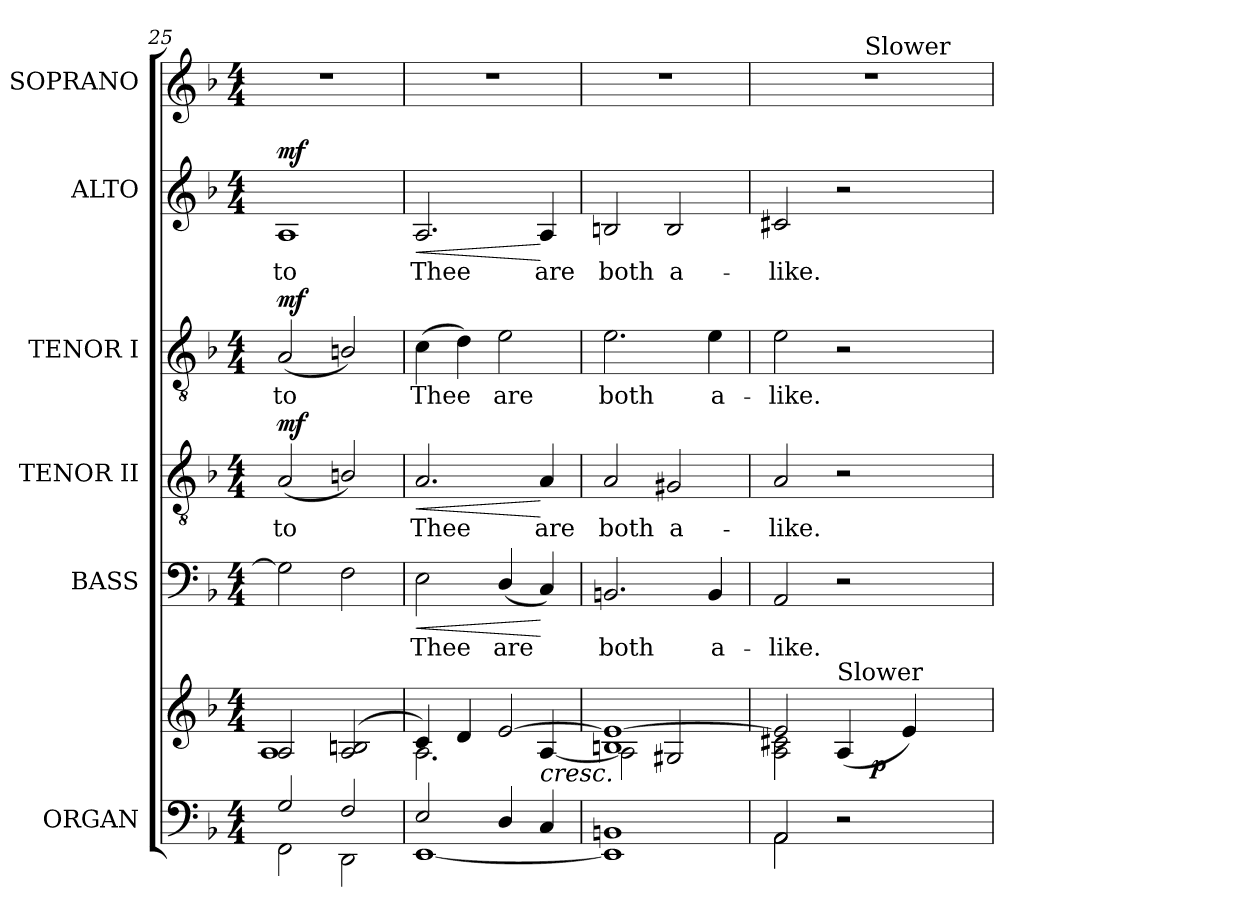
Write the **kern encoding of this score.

**kern	**kern	**dynam	**kern	**text	**dynam	**kern	**text	**dynam	**kern	**text	**dynam	**kern	**text	**dynam	**kern
*part6	*part6	*part6	*part5	*part5	*part5	*part4	*part4	*part4	*part3	*part3	*part3	*part2	*part2	*part2	*part1
*staff7	*staff6	*staff6/7	*staff5	*staff5	*staff5	*staff4	*staff4	*staff4	*staff3	*staff3	*staff3	*staff2	*staff2	*staff2	*staff1
*I"ORGAN	*	*	*I"BASS	*	*	*I"TENOR II	*	*	*I"TENOR I	*	*	*I"ALTO	*	*	*I"SOPRANO
*I'Org.	*	*	*I'B.	*	*	*I'T.	*	*	*I'T.	*	*	*I'A.	*	*	*I'S.
*clefF4	*clefG2	*	*clefF4	*	*	*clefGv2	*	*	*clefGv2	*	*	*clefG2	*	*	*clefG2
*	*	*	*	*	*	*ITrd7c12	*	*	*ITrd7c12	*	*	*	*	*	*
*k[b-]	*k[b-]	*	*k[b-]	*	*	*k[b-]	*	*	*k[b-]	*	*	*k[b-]	*	*	*k[b-]
*F:	*F:	*	*F:	*	*	*F:	*	*	*F:	*	*	*F:	*	*	*F:
*M4/4	*M4/4	*	*M4/4	*	*	*M4/4	*	*	*M4/4	*	*	*M4/4	*	*	*M4/4
=25	=25	=25	=25	=25	=25	=25	=25	=25	=25	=25	=25	=25	=25	=25	=25
*^	*^	*	*	*	*	*	*	*	*	*	*	*	*	*	*
!	!	!	!	!	!	!	!	!	!LO:LY:b:color=#000000	!	!	!	!	!	!	!	!
!	!	!	!	!	!	!	!	!	!	!	!	!LO:LY:b:color=#000000	!	!	!	!	!
!	!	!	!	!	!	!	!	!	!	!	!	!	!	!	!LO:LY:b:color=#000000	!	!
2Gi/	2FFi\	2Ai/	1Ai	.	2Gi\]	.	.	(2AAi/	to	mf	(2AAi/	to	mf	1Ai	to	mf	1r
2Fi/	2DDi\	(2Ai/ 2Bni	.	.	2Fi\	.	.	2BBni/)	.	.	2BBni/)	.	.	.	.	.	.
=26	=26	=26	=26	=26	=26	=26	=26	=26	=26	=26	=26	=26	=26	=26	=26	=26	=26
!	!	!	!	!	!	!LO:LY:b:color=#000000	!LO:HP:b	!	!	!	!	!	!	!	!	!	!
!	!	!	!	!	!	!	!	!	!LO:LY:b:color=#000000	!LO:HP:b	!	!	!	!	!	!	!
!	!	!	!	!	!	!	!	!	!	!	!	!LO:LY:b:color=#000000	!	!	!	!	!
!	!	!	!	!	!	!	!	!	!	!	!	!	!	!	!LO:LY:b:color=#000000	!LO:HP:b	!
2Ei/	[1EEi	4ci/)	2.Ai\	.	2Ei\	Thee	<	2.AAi/	Thee	<	(4Ci\	Thee	.	2.Ai/	Thee	<	1r
.	.	4di/	.	.	.	.	.	.	.	.	4Di\)	.	.	.	.	.	.
!	!	!	!	!	!	!LO:LY:b:color=#000000	!	!	!	!	!	!	!	!	!	!	!
!	!	!	!	!	!	!	!	!	!	!	!	!LO:LY:b:color=#000000	!	!	!	!	!
4Di/	.	[2ei/	.	[	(4Di/	are	.	.	.	.	2Ei\	are	.	.	.	.	.
!	!	!	!	!LO:HP:b	!	!	!	!	!	!	!	!	!	!	!	!	!
!	!	!	!	!	!	!	!	!	!LO:LY:b:color=#000000	!	!	!	!	!	!	!	!
!	!	!	!	!	!	!	!	!	!	!	!	!	!	!	!LO:LY:b:color=#000000	!	!
4Ci/	.	.	[4Ai/	<	4Ci/)	.	[	4AAi/	are	[	.	.	.	4Ai/	are	[	.
=27	=27	=27	=27	=27	=27	=27	=27	=27	=27	=27	=27	=27	=27	=27	=27	=27	=27
!	!	!	!	!	!	!LO:LY:b:color=#000000	!	!	!	!	!	!	!	!	!	!	!
!	!	!	!	!	!	!	!	!	!LO:LY:b:color=#000000	!	!	!	!	!	!	!	!
!	!	!	!	!	!	!	!	!	!	!	!	!LO:LY:b:color=#000000	!	!	!	!	!
!	!	!	!	!	!	!	!	!	!	!	!	!	!	!	!LO:LY:b:color=#000000	!	!
1BBni	1EEi]	1Bni 1ei_	2Ai\]	.	2.BBni/	both	.	2AAi/	both	.	2.Ei\	both	.	2Bni/	both	.	1r
!	!	!	!	!	!	!	!	!	!LO:LY:b:color=#000000	!	!	!	!	!	!	!	!
!	!	!	!	!	!	!	!	!	!	!	!	!	!	!	!LO:LY:b:color=#000000	!	!
.	.	.	2G#Xi/	.	.	.	.	2GG#Xi/	a-	.	.	.	.	2Bi/	a-	.	.
!	!	!	!	!	!	!LO:LY:b:color=#000000	!	!	!	!	!	!	!	!	!	!	!
!	!	!	!	!	!	!	!	!	!	!	!	!LO:LY:b:color=#000000	!	!	!	!	!
.	.	.	.	.	4BBi/	a-	.	.	.	.	4Ei\	a-	.	.	.	.	.
!!LO:PB:g=z
=28	=28	=28	=28	=28	=28	=28	=28	=28	=28	=28	=28	=28	=28	=28	=28	=28	=28
!	!	!	!	!	!	!LO:LY:b:color=#000000	!	!	!	!	!	!	!	!	!	!	!
!	!	!	!	!	!	!	!	!	!LO:LY:b:color=#000000	!	!	!	!	!	!	!	!
!	!	!	!	!	!	!	!	!	!	!	!	!LO:LY:b:color=#000000	!	!	!	!	!
!	!	!	!	!	!	!	!	!	!	!	!	!	!	!	!LO:LY:b:color=#000000	!	!
*	*	*	*^	*	*	*	*	*	*	*	*	*	*	*	*	*	*^
*	*	*	*	*	*	*	*	*	*	*	*	*	*	*	*	*	*	*	*^
2AAi/	2AAi\	2ei/]	2Ai\ 2c#Xi	2ryy	.	2AAi/	-like.	.	2AAi/	-like.	.	2Ei\	-like.	.	2c#Xi/	-like.	.	1r	2ryy	2ryy
!	!	!LO:TX:a:t=Slower	!	!	!	!	!	!	!	!	!	!	!	!	!	!	!	!	!	!
2r	2ryy	(4Ai/	2ryy	16ryy	.	2r	.	.	2r	.	.	2r	.	.	2r	.	.	.	16ryy	4ryy
.	.	.	.	32ryy	.	.	.	.	.	.	.	.	.	.	.	.	.	.	64.ryy	.
!	!	!	!	!	!	!	!	!	!	!	!	!	!	!	!	!	!	!	!LO:TX:a:t=Slower	!
.	.	.	.	.	.	.	.	.	.	.	.	.	.	.	.	.	.	.	4ryy	.
.	.	.	.	512ryy	.	.	.	.	.	.	.	.	.	.	.	.	.	.	.	.
.	.	.	.	4ryy	p	.	.	.	.	.	.	.	.	.	.	.	.	.	.	.
.	.	4ei/)	.	.	.	.	.	.	.	.	.	.	.	.	.	.	.	.	.	8ryy
.	.	.	.	.	.	.	.	.	.	.	.	.	.	.	.	.	.	.	8ryy	.
.	.	.	.	8ryy	.	.	.	.	.	.	.	.	.	.	.	.	.	.	.	.
.	.	.	.	.	.	.	.	.	.	.	.	.	.	.	.	.	.	.	.	16ryy
.	.	.	.	.	.	.	.	.	.	.	.	.	.	.	.	.	.	.	.	32ryy
.	.	.	.	.	.	.	.	.	.	.	.	.	.	.	.	.	.	.	32ryy	.
.	.	.	.	.	.	.	.	.	.	.	.	.	.	.	.	.	.	.	.	64ryy
.	.	.	.	64...ryy	.	.	.	.	.	.	.	.	.	.	.	.	.	.	.	.
.	.	.	.	.	.	.	.	.	.	.	.	.	.	.	.	.	.	.	.	128...ryy
.	.	.	.	.	.	.	.	.	.	.	.	.	.	.	.	.	.	.	128ryy	.
*	*	*	*	*	*	*	*	*	*	*	*	*	*	*	*	*	*	*MM69	*	*
.	.	.	.	.	.	.	.	.	.	.	.	.	.	.	.	.	.	.	.	1024ryy
*v	*v	*	*	*	*	*	*	*	*	*	*	*	*	*	*	*	*	*v	*v	*v
*	*v	*v	*v	*	*	*	*	*	*	*	*	*	*	*	*	*	*
=	=	=	=	=	=	=	=	=	=	=	=	=	=	=	=
*-	*-	*-	*-	*-	*-	*-	*-	*-	*-	*-	*-	*-	*-	*-	*-
